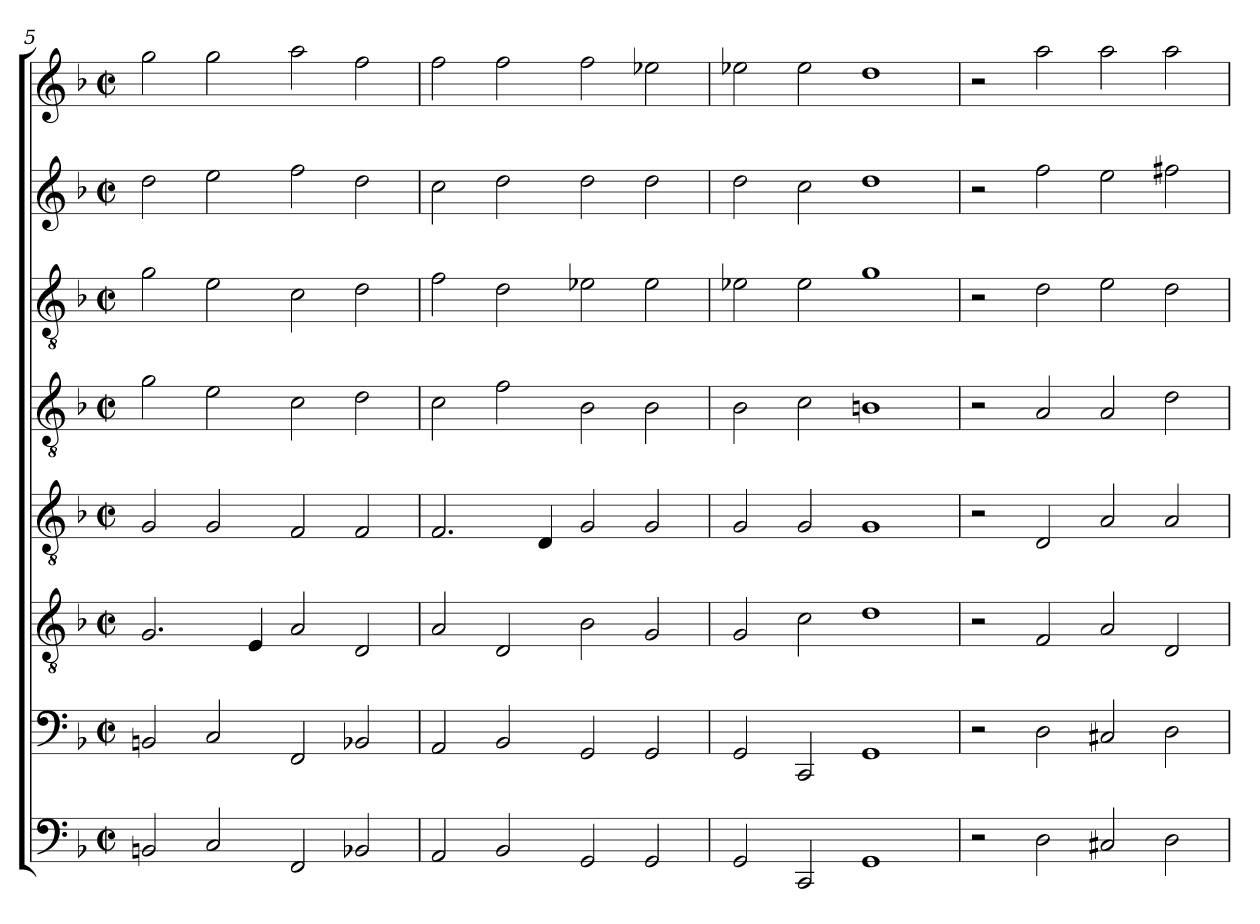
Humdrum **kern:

**kern	**kern	**kern	**kern	**kern	**kern	**kern	**kern
*part8	*part7	*part6	*part5	*part4	*part3	*part2	*part1
*staff8	*staff7	*staff6	*staff5	*staff4	*staff3	*staff2	*staff1
*clefF4	*clefF4	*clefGv2	*clefGv2	*clefGv2	*clefGv2	*clefG2	*clefG2
*k[b-]	*k[b-]	*k[b-]	*k[b-]	*k[b-]	*k[b-]	*k[b-]	*k[b-]
*F:	*F:	*F:	*F:	*F:	*F:	*F:	*F:
*M2/2	*M2/2	*M2/2	*M2/2	*M2/2	*M2/2	*M2/2	*M2/2
*met(c|)	*met(c|)	*met(c|)	*met(c|)	*met(c|)	*met(c|)	*met(c|)	*met(c|)
=5	=5	=5	=5	=5	=5	=5	=5
2BBn/	2BBn/	2.G/	2G/	2g\	2g\	2dd\	2gg\
2C/	2C/	.	2G/	2e\	2e\	2ee\	2gg\
.	.	4E/	.	.	.	.	.
2FF/	2FF/	2A/	2F/	2c\	2c\	2ff\	2aa\
2BB-X/	2BB-X/	2D/	2F/	2d\	2d\	2dd\	2ff\
=6	=6	=6	=6	=6	=6	=6	=6
2AA/	2AA/	2A/	2.F/	2c\	2f\	2cc\	2ff\
2BB-/	2BB-/	2D/	.	2f\	2d\	2dd\	2ff\
.	.	.	4D/	.	.	.	.
2GG/	2GG/	2B-\	2G/	2B-\	2e-X\	2dd\	2ff\
2GG/	2GG/	2G/	2G/	2B-\	2e-\	2dd\	2ee-X\
!!LO:LB:g=z
=7	=7	=7	=7	=7	=7	=7	=7
2GG/	2GG/	2G/	2G/	2B-\	2e-X\	2dd\	2ee-X\
2CC/	2CC/	2c\	2G/	2c\	2e-\	2cc\	2ee-\
1GG	1GG	1d	1G	1Bn	1g	1dd	1dd
=8	=8	=8	=8	=8	=8	=8	=8
2r	2r	2r	2r	2r	2r	2r	2r
2D\	2D\	2F/	2D/	2A/	2d\	2ff\	2aa\
2C#X/	2C#X/	2A/	2A/	2A/	2e\	2ee\	2aa\
2D\	2D\	2D/	2A/	2d\	2d\	2ff#X\	2aa\
=	=	=	=	=	=	=	=
*-	*-	*-	*-	*-	*-	*-	*-
